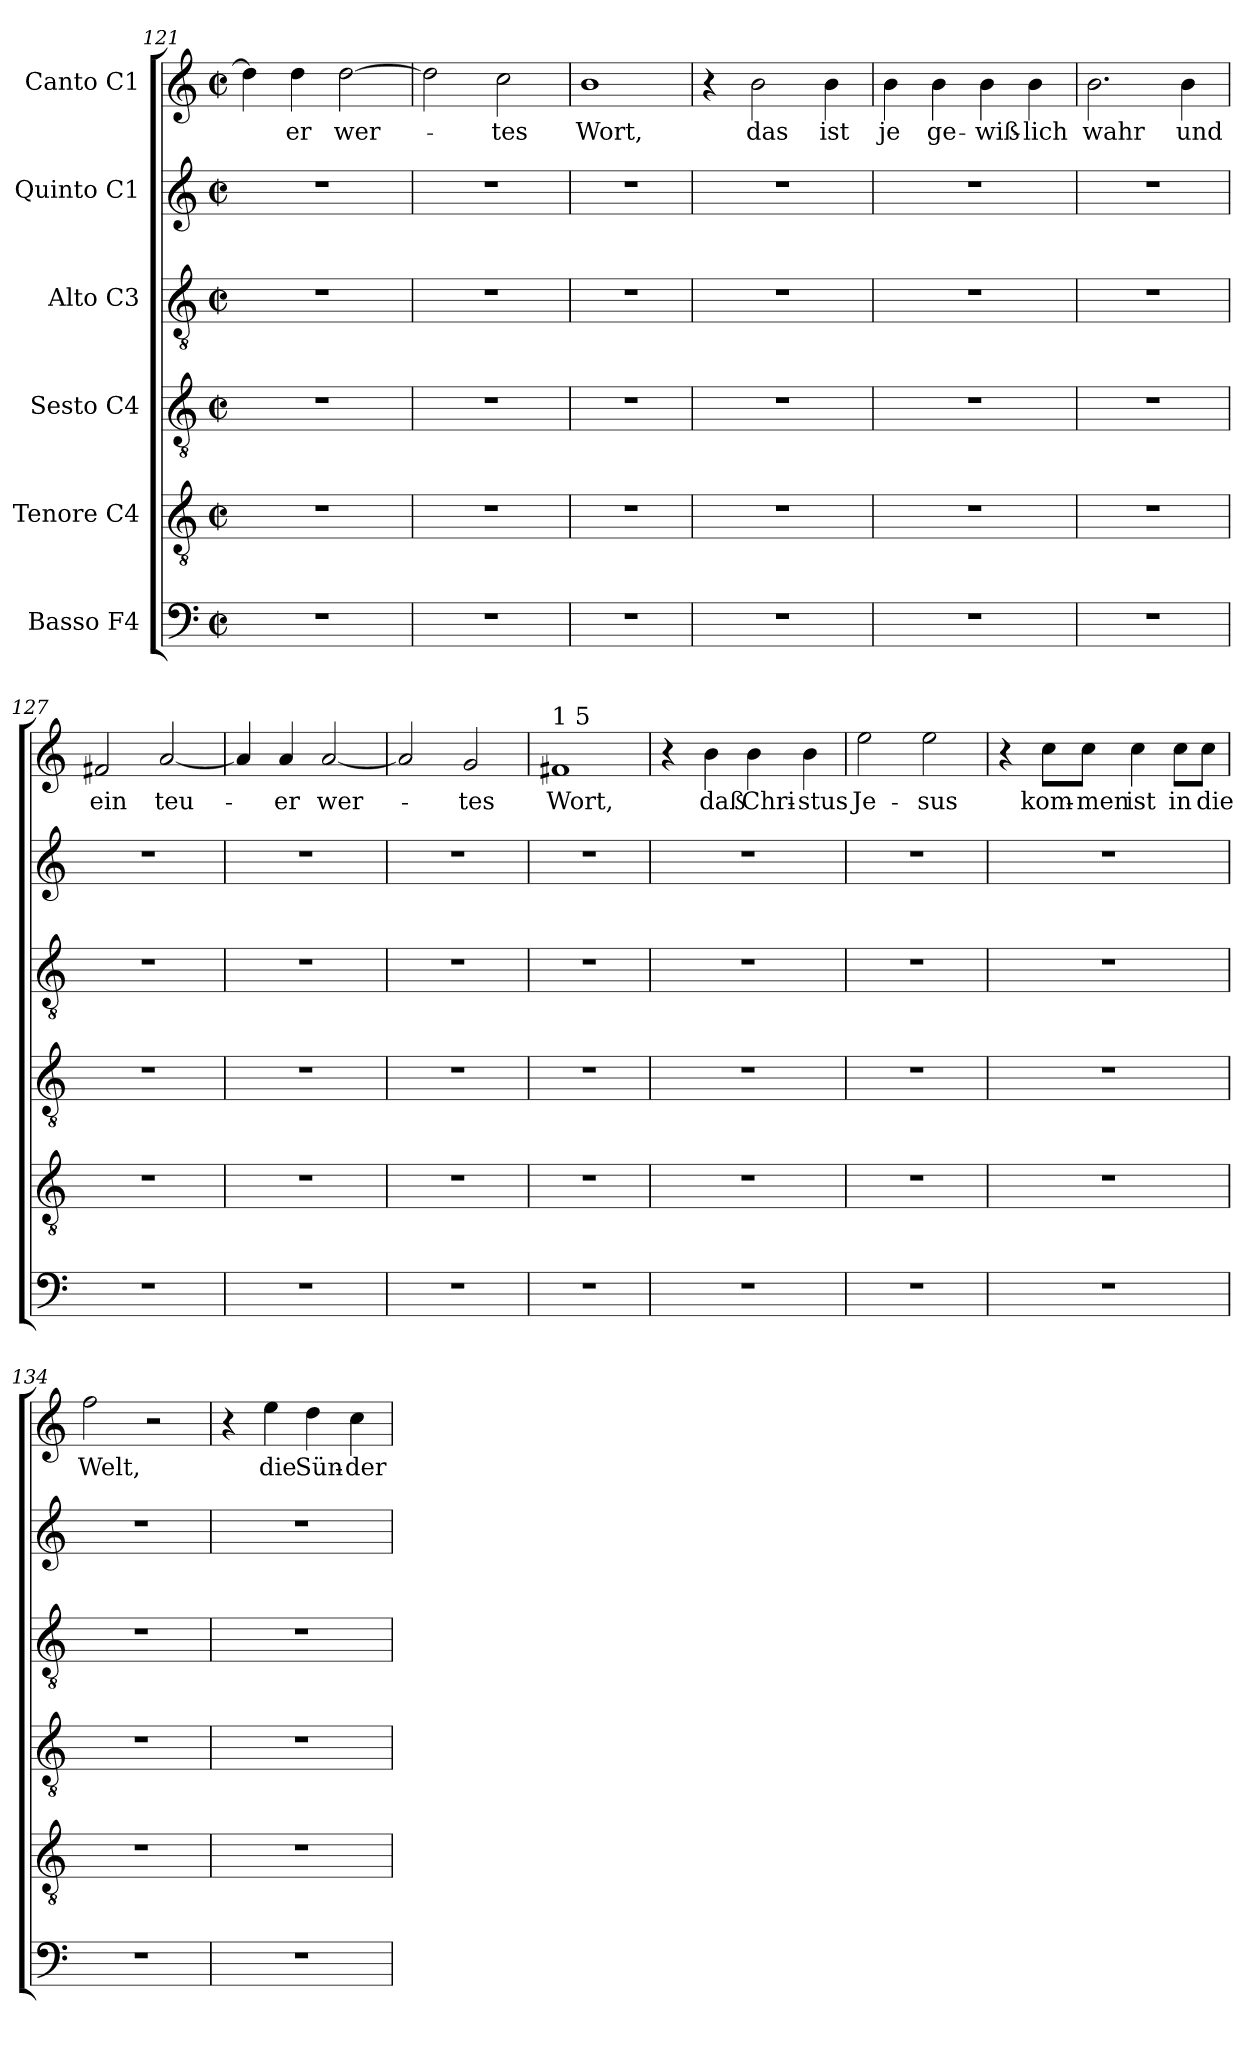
**kern	**kern	**kern	**kern	**kern	**kern	**text
*part6	*part5	*part4	*part3	*part2	*part1	*part1
*staff6	*staff5	*staff4	*staff3	*staff2	*staff1	*staff1
*I"Basso  F4	*I"Tenore  C4	*I"Sesto  C4	*I"Alto  C3	*I"Quinto  C1	*I"Canto C1	*
*clefF4	*clefGv2	*clefGv2	*clefGv2	*clefG2	*clefG2	*
*M2/2	*M2/2	*M2/2	*M2/2	*M2/2	*M2/2	*
*met(c|)	*met(c|)	*met(c|)	*met(c|)	*met(c|)	*met(c|)	*
=121	=121	=121	=121	=121	=121	=121
1r	1r	1r	1r	1r	4dd\]	.
!	!	!	!	!	!	!LO:LY:b:cj
.	.	.	.	.	4dd\	-er
!	!	!	!	!	!	!LO:LY:b:cj
.	.	.	.	.	[>2dd\	wer-
=122	=122	=122	=122	=122	=122	=122
1r	1r	1r	1r	1r	2dd\]	.
!	!	!	!	!	!	!LO:LY:b:cj
.	.	.	.	.	2cc\	-tes
!!LO:LB:g=z
=123	=123	=123	=123	=123	=123	=123
!	!	!	!	!	!	!LO:LY:b:cj
1r	1r	1r	1r	1r	1b	Wort,
=124	=124	=124	=124	=124	=124	=124
1r	1r	1r	1r	1r	4r	.
!	!	!	!	!	!	!LO:LY:b:cj
.	.	.	.	.	2b\	das
!	!	!	!	!	!	!LO:LY:b:cj
.	.	.	.	.	4b\	ist
=125	=125	=125	=125	=125	=125	=125
!	!	!	!	!	!	!LO:LY:b:cj
1r	1r	1r	1r	1r	4b\	je
!	!	!	!	!	!	!LO:LY:b:cj
.	.	.	.	.	4b\	ge-
!	!	!	!	!	!	!LO:LY:b
.	.	.	.	.	4b\	-wiß-
!	!	!	!	!	!	!LO:LY:b:rj
.	.	.	.	.	4b\	-lich
=126	=126	=126	=126	=126	=126	=126
!	!	!	!	!	!	!LO:LY:b:cj
1r	1r	1r	1r	1r	2.b\	wahr
!	!	!	!	!	!	!LO:LY:b:cj
.	.	.	.	.	4b\	und
=127	=127	=127	=127	=127	=127	=127
!	!	!	!	!	!	!LO:LY:b:cj
1r	1r	1r	1r	1r	2f#X/	ein
!	!	!	!	!	!	!LO:LY:b:cj
.	.	.	.	.	[<2a/	teu-
=128	=128	=128	=128	=128	=128	=128
1r	1r	1r	1r	1r	4a/]	.
!	!	!	!	!	!	!LO:LY:b:cj
.	.	.	.	.	4a/	-er
!	!	!	!	!	!	!LO:LY:b:cj
.	.	.	.	.	[<2a/	wer-
=129	=129	=129	=129	=129	=129	=129
1r	1r	1r	1r	1r	2a/]	.
!	!	!	!	!	!	!LO:LY:b:cj
.	.	.	.	.	2g/	-tes
!!LO:LB:g=z
=130	=130	=130	=130	=130	=130	=130
!	!	!	!	!	!LO:TX:a:t=1 5	!
!	!	!	!	!	!	!LO:LY:b:cj
1r	1r	1r	1r	1r	1f#X	Wort,
=131	=131	=131	=131	=131	=131	=131
1r	1r	1r	1r	1r	4r	.
!	!	!	!	!	!	!LO:LY:b:cj
.	.	.	.	.	4b\	daß
!	!	!	!	!	!	!LO:LY:b:cj
.	.	.	.	.	4b\	Chri-
!	!	!	!	!	!	!LO:LY:b:rj
.	.	.	.	.	4b\	-stus
=132	=132	=132	=132	=132	=132	=132
!	!	!	!	!	!	!LO:LY:b:cj
1r	1r	1r	1r	1r	2ee\	Je-
!	!	!	!	!	!	!LO:LY:b:cj
.	.	.	.	.	2ee\	-sus
=133	=133	=133	=133	=133	=133	=133
1r	1r	1r	1r	1r	4r	.
!	!	!	!	!	!	!LO:LY:b
.	.	.	.	.	8cc\L	kom-
!	!	!	!	!	!	!LO:LY:b:rj
.	.	.	.	.	8cc\J	-men
!	!	!	!	!	!	!LO:LY:b:cj
.	.	.	.	.	4cc\	ist
!	!	!	!	!	!	!LO:LY:b:cj
.	.	.	.	.	8cc\L	in
!	!	!	!	!	!	!LO:LY:b:cj
.	.	.	.	.	8cc\J	die
=134	=134	=134	=134	=134	=134	=134
!	!	!	!	!	!	!LO:LY:b:cj
1r	1r	1r	1r	1r	2ff\	Welt,
.	.	.	.	.	2r	.
=135	=135	=135	=135	=135	=135	=135
1r	1r	1r	1r	1r	4r	.
!	!	!	!	!	!	!LO:LY:b:cj
.	.	.	.	.	4ee\	die
!	!	!	!	!	!	!LO:LY:b:cj
.	.	.	.	.	4dd\	Sün-
!	!	!	!	!	!	!LO:LY:b:rj
.	.	.	.	.	4cc\	-der
=	=	=	=	=	=	=
*-	*-	*-	*-	*-	*-	*-
